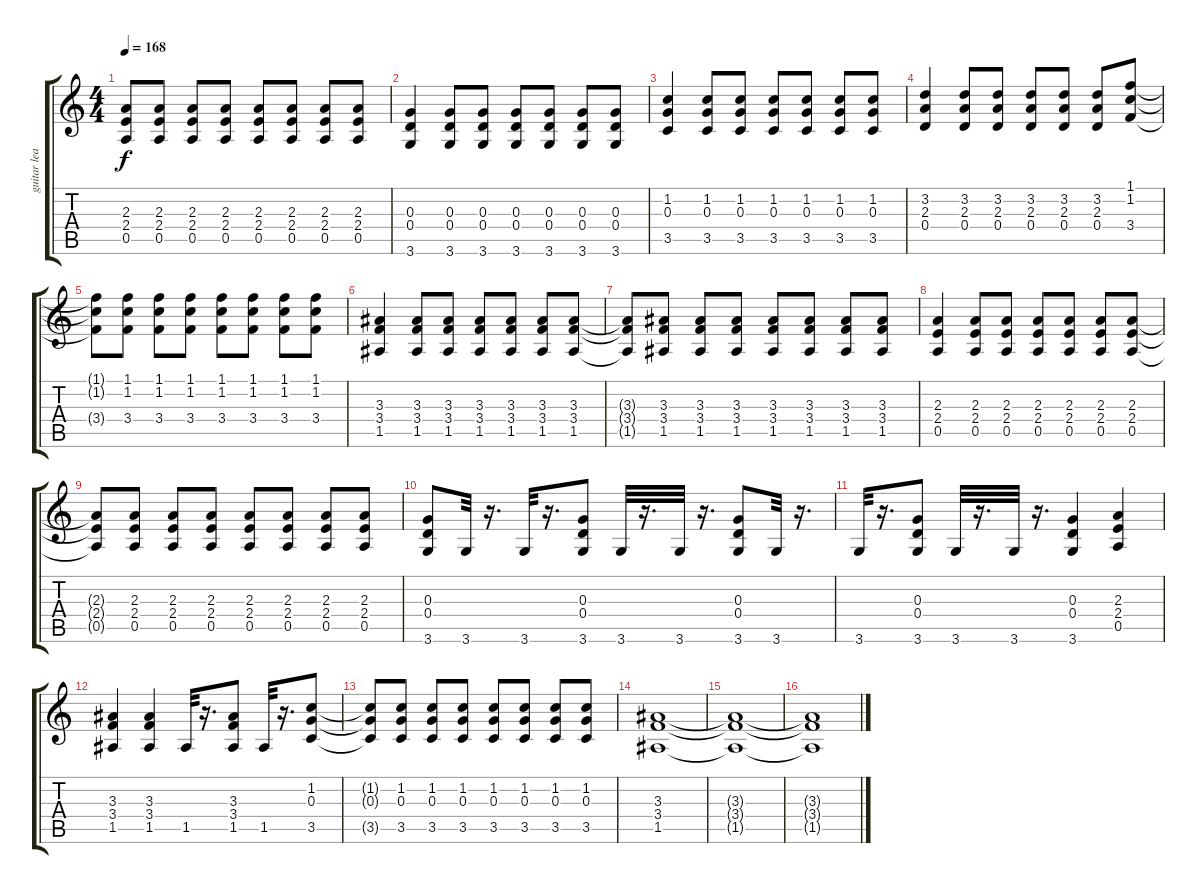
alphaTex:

\track ("guitar lead" "guitar lea") {instrument distortionguitar}
\staff {score tabs}
\tuning (E4 B3 G3 D3 A2 E2) {hide}
\ts (4 4)
\tempo 168
\clef g2
\ks c
(2.3{t} 2.4{t} 0.5{t}).8{dy f} (2.3 2.4 0.5).8 (2.3 2.4 0.5).8 (2.3 2.4 0.5).8 (2.3 2.4 0.5).8 (2.3 2.4 0.5).8 (2.3 2.4 0.5).8 (2.3 2.4 0.5).8 |
(0.3 0.4 3.6).4 (0.3 0.4 3.6).8 (0.3 0.4 3.6).8 (0.3 0.4 3.6).8 (0.3 0.4 3.6).8 (0.3 0.4 3.6).8 (0.3 0.4 3.6).8 |
(1.2 0.3 3.5).4 (1.2 0.3 3.5).8 (1.2 0.3 3.5).8 (1.2 0.3 3.5).8 (1.2 0.3 3.5).8 (1.2 0.3 3.5).8 (1.2 0.3 3.5).8 |
(3.2 2.3 0.4).4 (3.2 2.3 0.4).8 (3.2 2.3 0.4).8 (3.2 2.3 0.4).8 (3.2 2.3 0.4).8 (3.2 2.3 0.4).8 (1.1 1.2 3.4).8 |
(1.1{t} 1.2{t} 3.4{t}).8 (1.1 1.2 3.4).8 (1.1 1.2 3.4).8 (1.1 1.2 3.4).8 (1.1 1.2 3.4).8 (1.1 1.2 3.4).8 (1.1 1.2 3.4).8 (1.1 1.2 3.4).8 |
(3.3 3.4 1.5).4 (3.3 3.4 1.5).8 (3.3 3.4 1.5).8 (3.3 3.4 1.5).8 (3.3 3.4 1.5).8 (3.3 3.4 1.5).8 (3.3 3.4 1.5).8 |
(3.3{t} 3.4{t} 1.5{t}).8 (3.3 3.4 1.5).8 (3.3 3.4 1.5).8 (3.3 3.4 1.5).8 (3.3 3.4 1.5).8 (3.3 3.4 1.5).8 (3.3 3.4 1.5).8 (3.3 3.4 1.5).8 |
(2.3 2.4 0.5).4 (2.3 2.4 0.5).8 (2.3 2.4 0.5).8 (2.3 2.4 0.5).8 (2.3 2.4 0.5).8 (2.3 2.4 0.5).8 (2.3 2.4 0.5).8 |
(2.3{t} 2.4{t} 0.5{t}).8 (2.3 2.4 0.5).8 (2.3 2.4 0.5).8 (2.3 2.4 0.5).8 (2.3 2.4 0.5).8 (2.3 2.4 0.5).8 (2.3 2.4 0.5).8 (2.3 2.4 0.5).8 |
(0.3 0.4 3.6).8 3.6.32 r.16{d} 3.6.32 r.16{d} (0.3 0.4 3.6).8 3.6.32 r.16{d} 3.6.32 r.16{d} (0.3 0.4 3.6).8 3.6.32 r.16{d} |
3.6.32 r.16{d} (0.3 0.4 3.6).8 3.6.32 r.16{d} 3.6.32 r.16{d} (0.3 0.4 3.6).4 (2.3 2.4 0.5).4 |
(3.3 3.4 1.5).4 (3.3 3.4 1.5).4 1.5.32 r.16{d} (3.3 3.4 1.5).8 1.5.32 r.16{d} (1.2 0.3 3.5).8 |
(1.2{t} 0.3{t} 3.5{t}).8 (1.2 0.3 3.5).8 (1.2 0.3 3.5).8 (1.2 0.3 3.5).8 (1.2 0.3 3.5).8 (1.2 0.3 3.5).8 (1.2 0.3 3.5).8 (1.2 0.3 3.5).8 |
(3.3 3.4 1.5).1 |
(3.3{t} 3.4{t} 1.5{t}).1 |
(3.3{t} 3.4{t} 1.5{t}).1
